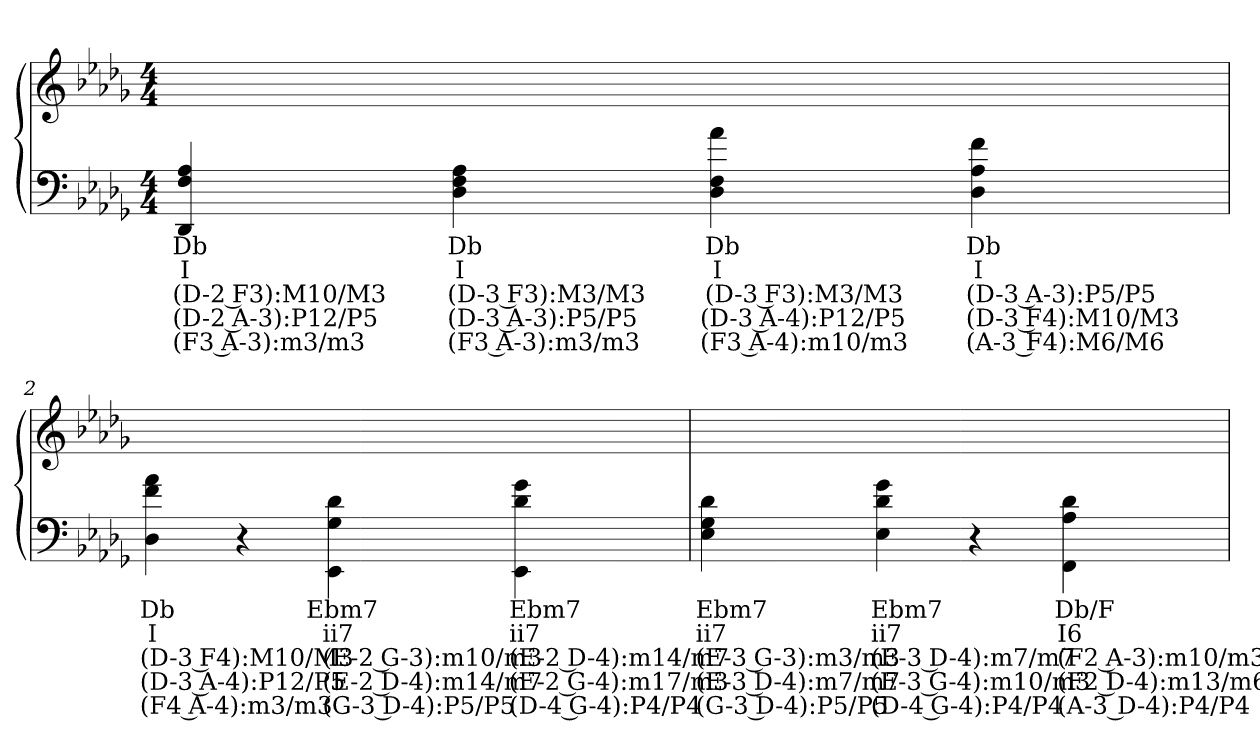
**kern	**text	**text	**text	**text	**text	**kern
*part2	*part2	*part2	*part2	*part2	*part2	*part1
*staff2	*staff2	*staff2	*staff2	*staff2	*staff2	*staff1
*clefF4	*	*	*	*	*	*clefG2
*k[b-e-a-d-g-]	*	*	*	*	*	*k[b-e-a-d-g-]
*D-:	*	*	*	*	*	*D-:
*M4/4	*	*	*	*	*	*M4/4
*MM60	*	*	*	*	*	*MM60
=1	=1	=1	=1	=1	=1	=1
4DD- 4F 4A-	Db	I	(D-2 F3):M10/M3	(D-2 A-3):P12/P5	(F3 A-3):m3/m3	1ryy
4D- 4F 4A-	Db	I	(D-3 F3):M3/M3	(D-3 A-3):P5/P5	(F3 A-3):m3/m3	.
4D- 4F 4a-	Db	I	(D-3 F3):M3/M3	(D-3 A-4):P12/P5	(F3 A-4):m10/m3	.
4D- 4A- 4f	Db	I	(D-3 A-3):P5/P5	(D-3 F4):M10/M3	(A-3 F4):M6/M6	.
=2	=2	=2	=2	=2	=2	=2
4D- 4f 4a-	Db	I	(D-3 F4):M10/M3	(D-3 A-4):P12/P5	(F4 A-4):m3/m3	1ryy
4r	.	.	.	.	.	.
4EE- 4G- 4d-	Ebm7	ii7	(E-2 G-3):m10/m3	(E-2 D-4):m14/m7	(G-3 D-4):P5/P5	.
4EE- 4d- 4g-	Ebm7	ii7	(E-2 D-4):m14/m7	(E-2 G-4):m17/m3	(D-4 G-4):P4/P4	.
=3	=3	=3	=3	=3	=3	=3
4E- 4G- 4d-	Ebm7	ii7	(E-3 G-3):m3/m3	(E-3 D-4):m7/m7	(G-3 D-4):P5/P5	1ryy
4E- 4d- 4g-	Ebm7	ii7	(E-3 D-4):m7/m7	(E-3 G-4):m10/m3	(D-4 G-4):P4/P4	.
4r	.	.	.	.	.	.
4FF 4A- 4d-	Db/F	I6	(F2 A-3):m10/m3	(F2 D-4):m13/m6	(A-3 D-4):P4/P4	.
=	=	=	=	=	=	=
*-	*-	*-	*-	*-	*-	*-
